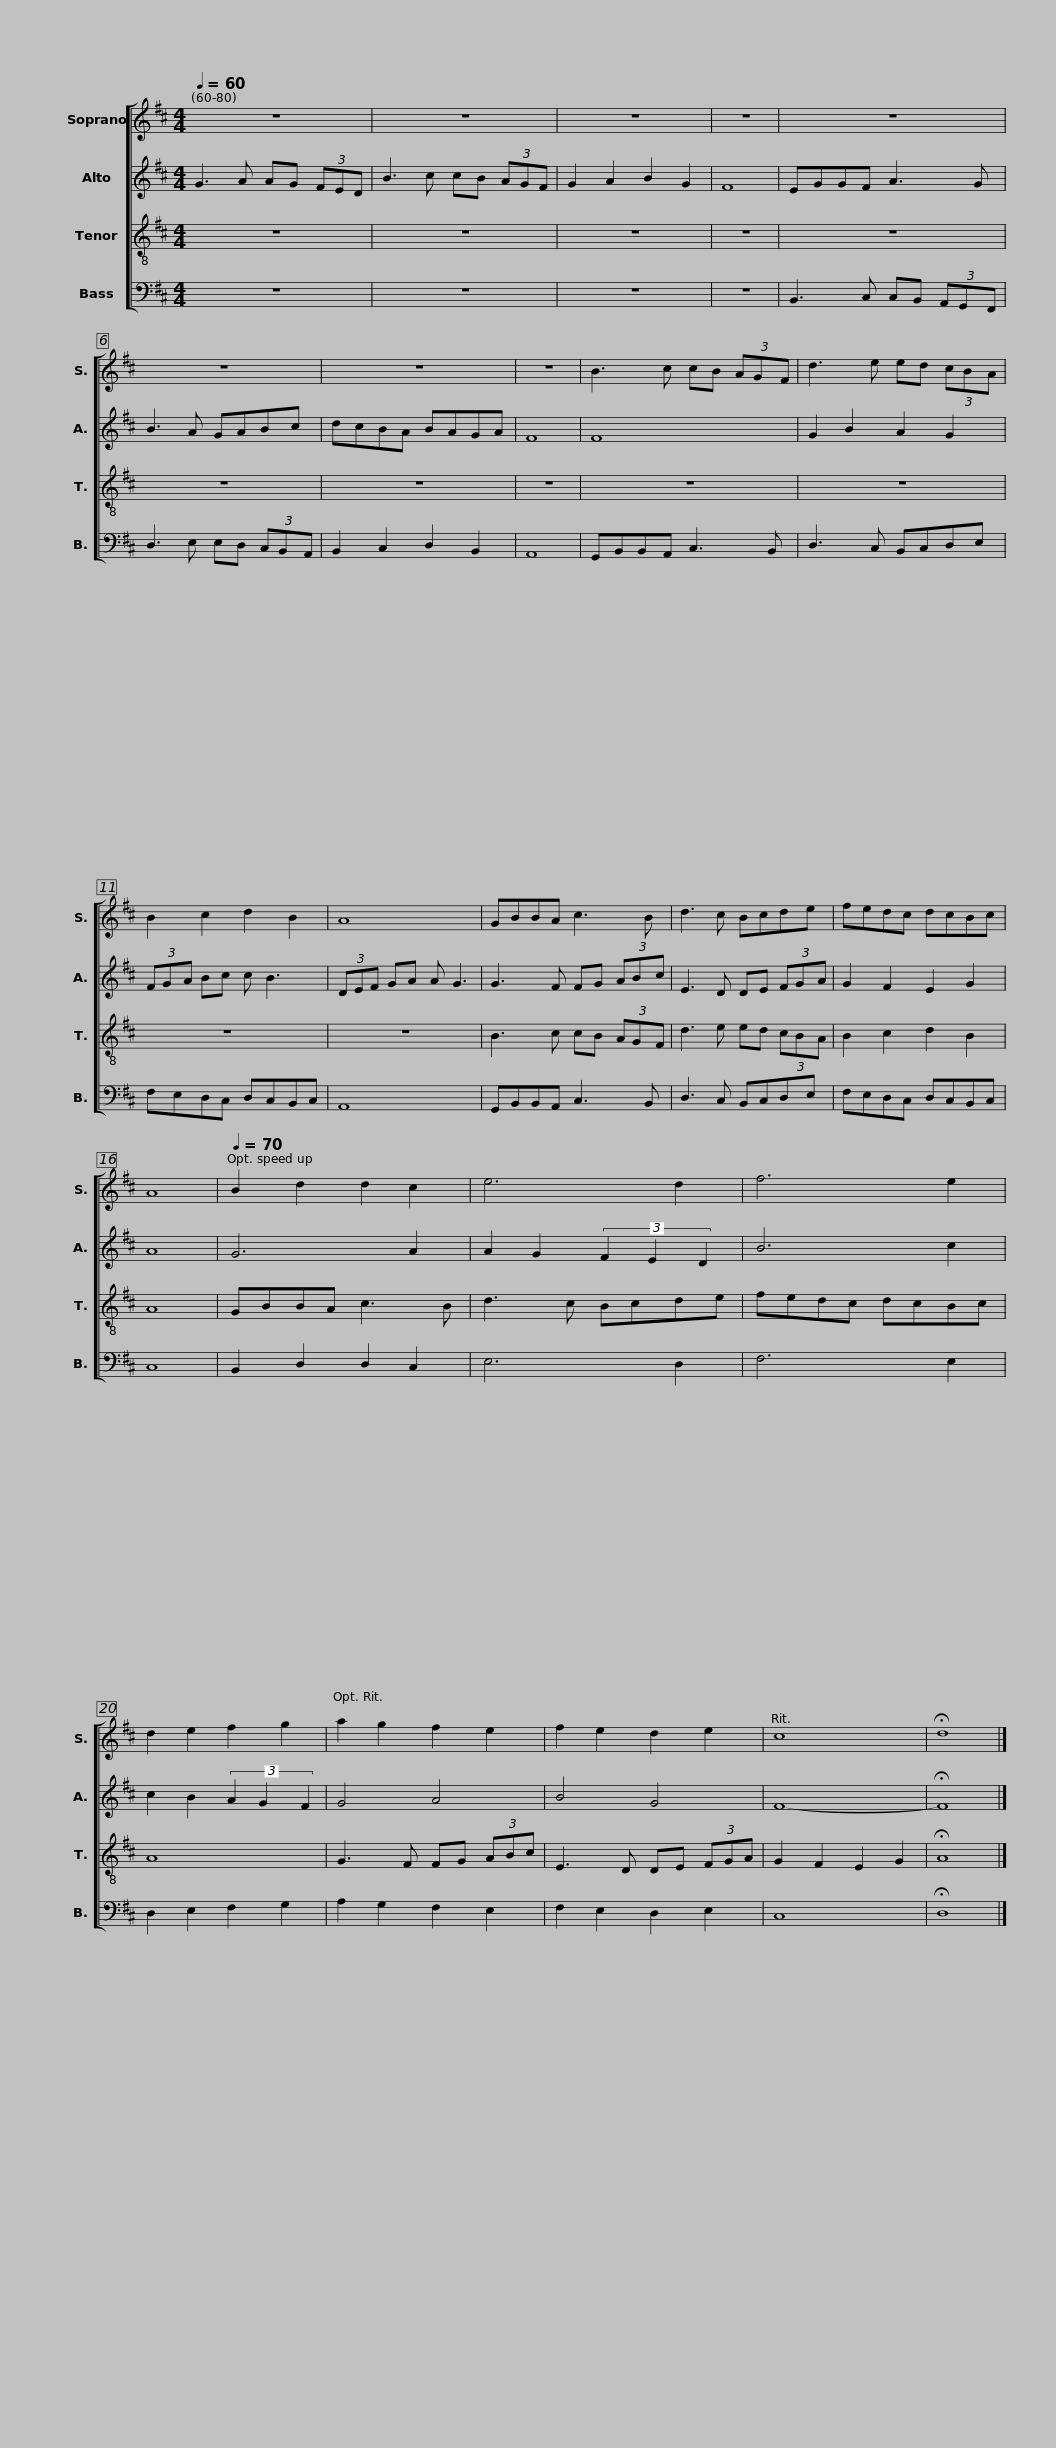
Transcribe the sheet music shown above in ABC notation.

X:1
%%score [ 1 2 3 4 ]
L:1/8
Q:1/4=60
M:4/4
I:linebreak $
K:D
V:1 treble
V:2 treble
V:3 treble-8
V:4 bass
V:1
 z8 | z8 | z8 | z8 | z8 | %5
 z8 |$ z8 | z8 | B3 c cB (3AGF | d3 e ed (3cBA | %10
 B2 c2 d2 B2 |$ A8 | GBBA c3 B | d3 c Bcde | fedc dcBc | %15
 A8 |[Q:1/4=70] B2 d2 d2 c2 |$ e6 d2 | f6 e2 | d2 e2 f2 g2 | %20
 a2 g2 f2 e2 | f2 e2 d2 e2 | c8 |$ !fermata!d8 |] %24
V:2
 G3 A AG (3FED | B3 c cB (3AGF | G2 A2 B2 G2 | F8 | EGGF A3 G | %5
 B3 A GABc |$ dcBA BAGA | F8 | F8 | G2 B2 A2 G2 | %10
 (3FGA Bc c B3 |$ (3DEF GA A G3 | G3 F FG (3ABc | E3 D DE (3FGA | G2 F2 E2 G2 | %15
 A8 | G6 A2 |$ A2 G2 (3F2 E2 D2 | B6 c2 | c2 B2 (3A2 G2 F2 | %20
 G4 A4 | B4 G4 | F8- |$ !fermata!F8 |] %24
V:3
 z8 | z8 | z8 | z8 | z8 | %5
 z8 |$ z8 | z8 | z8 | z8 | %10
 z8 |$ z8 | B3 c cB (3AGF | d3 e ed (3cBA | B2 c2 d2 B2 | %15
 A8 | GBBA c3 B |$ d3 c Bcde | fedc dcBc | A8 | %20
 G3 F FG (3ABc | E3 D DE (3FGA | G2 F2 E2 G2 |$ !fermata!A8 |] %24
V:4
 z8 | z8 | z8 | z8 | B,,3 C, C,B,, (3A,,G,,F,, | %5
 D,3 E, E,D, (3C,B,,A,, |$ B,,2 C,2 D,2 B,,2 | A,,8 | G,,B,,B,,A,, C,3 B,, | D,3 C, B,,C,D,E, | %10
 F,E,D,C, D,C,B,,C, |$ A,,8 | G,,B,,B,,A,, C,3 B,, | D,3 C, B,,C,D,E, | F,E,D,C, D,C,B,,C, | %15
 C,8 | B,,2 D,2 D,2 C,2 |$ E,6 D,2 | F,6 E,2 | D,2 E,2 F,2 G,2 | %20
 A,2 G,2 F,2 E,2 | F,2 E,2 D,2 E,2 | C,8 |$ !fermata!D,8 |] %24
